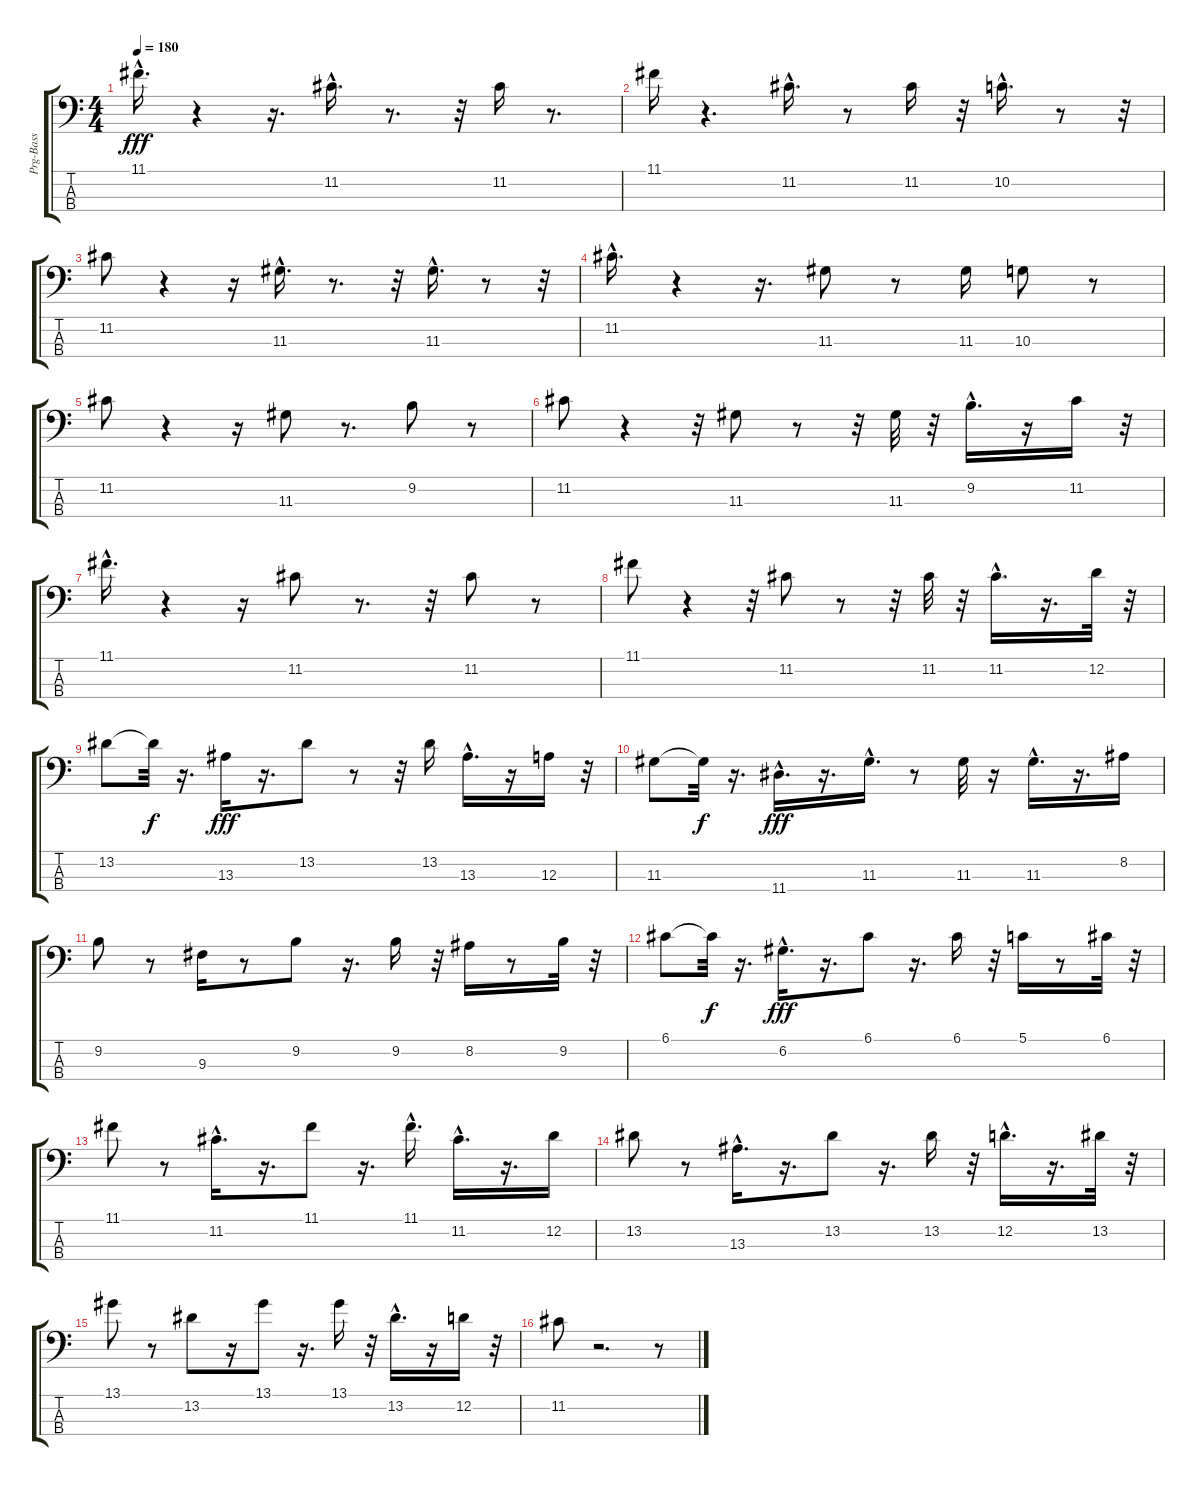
\track ("Prg-Bass" "Prg-Bass") {instrument synthbass1}
\staff {score tabs}
\tuning (G2 D2 A1 E1) {hide}
\ts (4 4)
\tempo 180
\clef f4
\ks c
11.1{hac}.16{d dy fff instrument synthbass1} r.4 r.16{d} 11.2{hac}.16{d} r.8{d} r.32 11.2.16 r.8{d} |
11.1.16 r.4{d} 11.2{hac}.16{d} r.8 11.2.16 r.32 10.2{hac}.16{d} r.8 r.32 |
11.2.8 r.4 r.16 11.3{hac}.16{d} r.8{d} r.32 11.3{hac}.16{d} r.8 r.32 |
11.2{hac}.16{d} r.4 r.16{d} 11.3.8 r.8 11.3.16 10.3.8 r.8 |
11.2.8 r.4 r.16 11.3.8 r.8{d} 9.2.8 r.8 |
11.2.8 r.4 r.32 11.3.8 r.8 r.32 11.3.32 r.32 9.2{hac}.16{d} r.16 11.2.16 r.32 |
11.1{hac}.16{d} r.4 r.16 11.2.8 r.8{d} r.32 11.2.8 r.8 |
11.1.8 r.4 r.32 11.2.8 r.8 r.32 11.2.32 r.32 11.2{hac}.16{d} r.16{d} 12.2.32 r.32 |
13.2.8 13.2{t}.32{dy f} r.16{d} 13.3.16{dy fff} r.16{d} 13.2.8 r.8 r.32 13.2.16 13.3{hac}.16{d} r.16 12.3.16 r.32 |
11.3.8 11.3{t}.32{dy f} r.16{d} 11.4{hac}.16{d dy fff} r.16{d} 11.3{hac}.16{d} r.8 11.3.32 r.16 11.3{hac}.16{d} r.16{d} 8.2.16 |
9.2.8 r.8 9.3.16 r.8 9.2.8 r.16{d} 9.2.16 r.32 8.2.16 r.8 9.2.32 r.32 |
6.1.8 6.1{t}.32{dy f} r.16{d} 6.2{hac}.16{d dy fff} r.16{d} 6.1.8 r.16{d} 6.1.16 r.32 5.1.16 r.8 6.1.32 r.32 |
11.1.8 r.8 11.2{hac}.16{d} r.16{d} 11.1.8 r.16{d} 11.1{hac}.16{d} 11.2{hac}.16{d} r.16{d} 12.2.16 |
13.2.8 r.8 13.3{hac}.16{d} r.16{d} 13.2.8 r.16{d} 13.2.16 r.32 12.2{hac}.16{d} r.16{d} 13.2.32 r.32 |
13.1.8 r.8 13.2.8 r.16 13.1.8 r.16{d} 13.1.16 r.32 13.2{hac}.16{d} r.16 12.2.16 r.32 |
11.2.8 r.2{d} r.8
